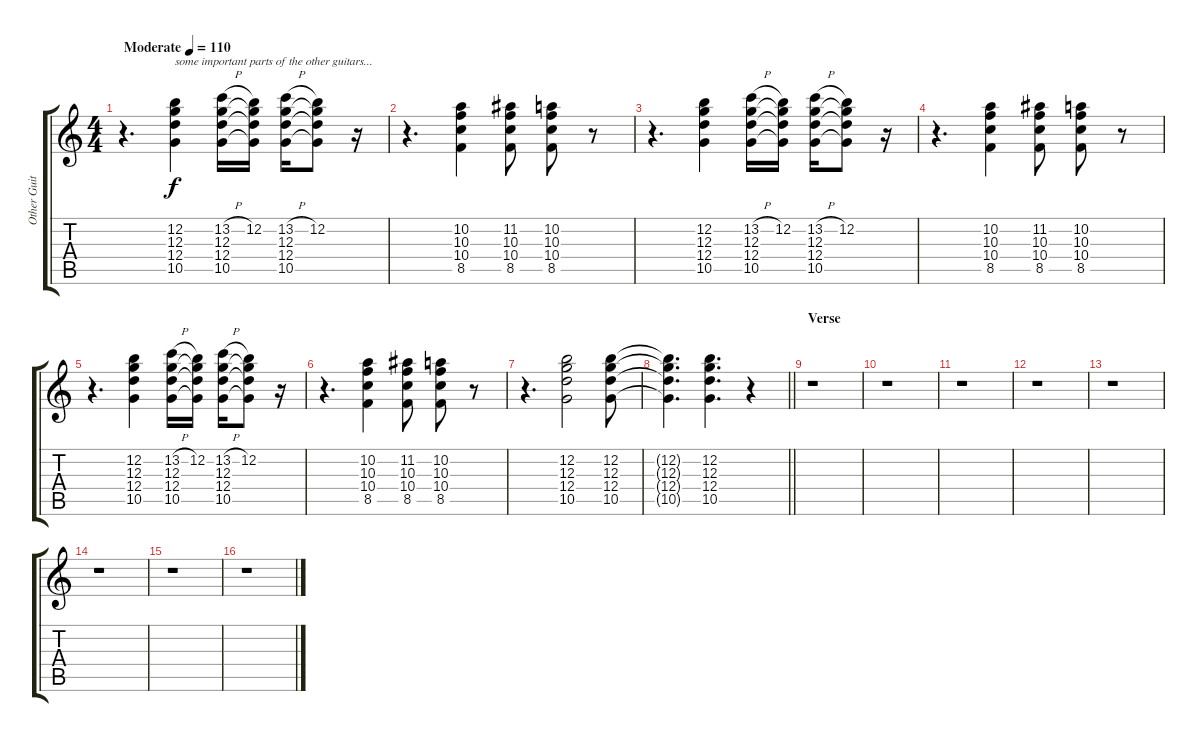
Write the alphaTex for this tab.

\track ("Other Guitars" "Other Guit") {instrument electricguitarclean}
\staff {score tabs}
\tuning (E4 B3 G3 D3 A2 E2) {hide}
\ts (4 4)
\tempo (110 "Moderate")
\clef g2
\ks c
r.4{d dy f instrument overdrivenguitar} (12.2 12.3 12.4 10.5).4{txt "some important parts of the other guitars..."} (13.2{h} 12.3 12.4 10.5).16 (12.2 12.3{t} 12.4{t} 10.5{t}).16 (13.2{h} 12.3 12.4 10.5).16 (12.2 12.3{t} 12.4{t} 10.5{t}).8 r.16 |
r.4{d} (10.2 10.3 10.4 8.5).4 (11.2 10.3 10.4 8.5).8 (10.2 10.3 10.4 8.5).8 r.8 |
r.4{d} (12.2 12.3 12.4 10.5).4 (13.2{h} 12.3 12.4 10.5).16 (12.2 12.3{t} 12.4{t} 10.5{t}).16 (13.2{h} 12.3 12.4 10.5).16 (12.2 12.3{t} 12.4{t} 10.5{t}).8 r.16 |
r.4{d} (10.2 10.3 10.4 8.5).4 (11.2 10.3 10.4 8.5).8 (10.2 10.3 10.4 8.5).8 r.8 |
r.4{d} (12.2 12.3 12.4 10.5).4 (13.2{h} 12.3 12.4 10.5).16 (12.2 12.3{t} 12.4{t} 10.5{t}).16 (13.2{h} 12.3 12.4 10.5).16 (12.2 12.3{t} 12.4{t} 10.5{t}).8 r.16 |
r.4{d} (10.2 10.3 10.4 8.5).4 (11.2 10.3 10.4 8.5).8 (10.2 10.3 10.4 8.5).8 r.8 |
r.4{d} (12.2 12.3 12.4 10.5).2 (12.2 12.3 12.4 10.5).8 |
\barLineRight lightlight
(12.2{t} 12.3{t} 12.4{t} 10.5{t}).4{d} (12.2 12.3 12.4 10.5).4{d} r.4 |
\section ("" "Verse")
r.1 |
r.1 |
r.1 |
r.1 |
r.1 |
r.1 |
r.1 |
r.1
